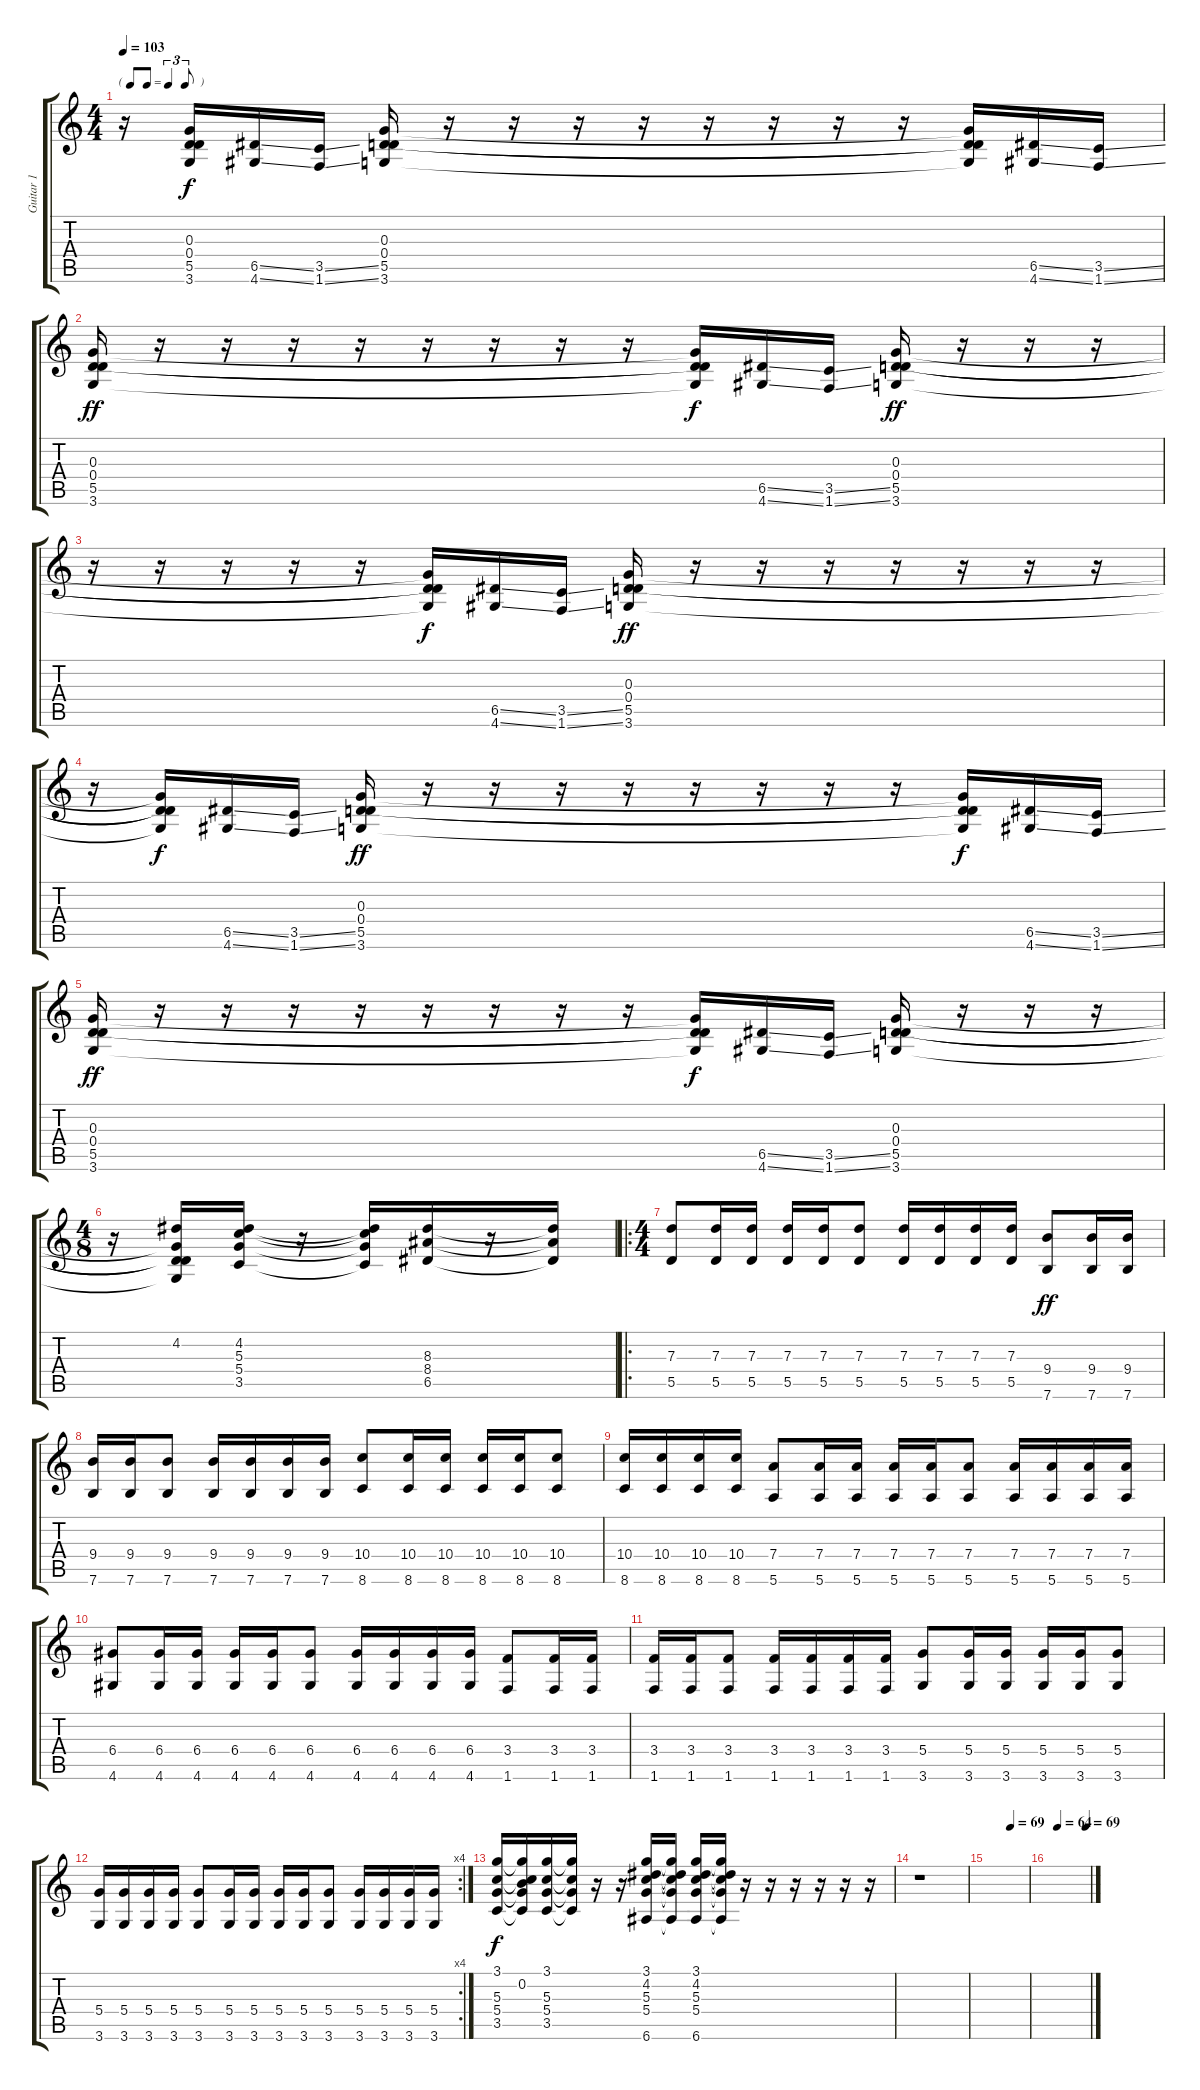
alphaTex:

\track ("Guitar 1" "Guitar 1") {instrument overdrivenguitar}
\staff {score tabs}
\tuning (E4 B3 G3 D3 A2 E2) {hide}
\ts (4 4)
\tf triplet8th
\tempo 103
\clef g2
\ks c
r.16{dy ff} (0.3{t} 0.4{t} 5.5{t} 3.6{t}).16{dy f} (6.5{ss} 4.6{ss}).16 (3.5{ss} 1.6{ss}).16 (0.3 0.4 5.5 3.6).16 r.16 r.16 r.16 r.16 r.16 r.16 r.16 r.16 (0.3{t} 0.4{t} 5.5{t} 3.6{t}).16 (6.5{ss} 4.6{ss}).16 (3.5{ss} 1.6{ss}).16 |
(0.3 0.4 5.5 3.6).16{dy ff} r.16 r.16 r.16 r.16 r.16 r.16 r.16 r.16 (0.3{t} 0.4{t} 5.5{t} 3.6{t}).16{dy f} (6.5{ss} 4.6{ss}).16 (3.5{ss} 1.6{ss}).16 (0.3 0.4 5.5 3.6).16{dy ff} r.16 r.16 r.16 |
r.16 r.16 r.16 r.16 r.16 (0.3{t} 0.4{t} 5.5{t} 3.6{t}).16{dy f} (6.5{ss} 4.6{ss}).16 (3.5{ss} 1.6{ss}).16 (0.3 0.4 5.5 3.6).16{dy ff} r.16 r.16 r.16 r.16 r.16 r.16 r.16 |
r.16 (0.3{t} 0.4{t} 5.5{t} 3.6{t}).16{dy f} (6.5{ss} 4.6{ss}).16 (3.5{ss} 1.6{ss}).16 (0.3 0.4 5.5 3.6).16{dy ff} r.16 r.16 r.16 r.16 r.16 r.16 r.16 r.16 (0.3{t} 0.4{t} 5.5{t} 3.6{t}).16{dy f} (6.5{ss} 4.6{ss}).16 (3.5{ss} 1.6{ss}).16 |
(0.3 0.4 5.5 3.6).16{dy ff} r.16 r.16 r.16 r.16 r.16 r.16 r.16 r.16 (0.3{t} 0.4{t} 5.5{t} 3.6{t}).16{dy f} (6.5{ss} 4.6{ss}).16 (3.5{ss} 1.6{ss}).16 (0.3 0.4 5.5 3.6).16 r.16 r.16 r.16 |
\ts (4 8)
r.16 (4.2 0.3{t} 0.4{t} 5.5{t} 3.6{t}).16 (4.2 5.3 5.4 3.5).16 r.16 (4.2{t} 5.3{t} 5.4{t} 3.5{t}).16 (8.3 8.4 6.5).16 r.16 (8.3{t} 8.4{t} 6.5{t}).16 |
\ro
\ts (4 4)
(7.3 5.5).8 (7.3 5.5).16 (7.3 5.5).16 (7.3 5.5).16 (7.3 5.5).16 (7.3 5.5).8 (7.3 5.5).16 (7.3 5.5).16 (7.3 5.5).16 (7.3 5.5).16 (9.4 7.6).8{dy ff} (9.4 7.6).16 (9.4 7.6).16 |
(9.4 7.6).16 (9.4 7.6).16 (9.4 7.6).8 (9.4 7.6).16 (9.4 7.6).16 (9.4 7.6).16 (9.4 7.6).16 (10.4 8.6).8 (10.4 8.6).16 (10.4 8.6).16 (10.4 8.6).16 (10.4 8.6).16 (10.4 8.6).8 |
(10.4 8.6).16 (10.4 8.6).16 (10.4 8.6).16 (10.4 8.6).16 (7.4 5.6).8 (7.4 5.6).16 (7.4 5.6).16 (7.4 5.6).16 (7.4 5.6).16 (7.4 5.6).8 (7.4 5.6).16 (7.4 5.6).16 (7.4 5.6).16 (7.4 5.6).16 |
(6.4 4.6).8 (6.4 4.6).16 (6.4 4.6).16 (6.4 4.6).16 (6.4 4.6).16 (6.4 4.6).8 (6.4 4.6).16 (6.4 4.6).16 (6.4 4.6).16 (6.4 4.6).16 (3.4 1.6).8 (3.4 1.6).16 (3.4 1.6).16 |
(3.4 1.6).16 (3.4 1.6).16 (3.4 1.6).8 (3.4 1.6).16 (3.4 1.6).16 (3.4 1.6).16 (3.4 1.6).16 (5.4 3.6).8 (5.4 3.6).16 (5.4 3.6).16 (5.4 3.6).16 (5.4 3.6).16 (5.4 3.6).8 |
\rc 4
(5.4 3.6).16 (5.4 3.6).16 (5.4 3.6).16 (5.4 3.6).16 (5.4 3.6).8 (5.4 3.6).16 (5.4 3.6).16 (5.4 3.6).16 (5.4 3.6).16 (5.4 3.6).8 (5.4 3.6).16 (5.4 3.6).16 (5.4 3.6).16 (5.4 3.6).16 |
(3.1 5.3 5.4 3.5).16{dy f} (3.1{t} 0.2 5.3{t} 5.4{t} 3.5{t}).16 (3.1 5.3 5.4 3.5).16 (3.1{t} 5.3{t} 5.4{t} 3.5{t}).16 r.16 r.16 (3.1 4.2 5.3 5.4 6.6).16 (3.1{t} 4.2{t} 5.3{t} 5.4{t} 6.6{t}).16 (3.1 4.2 5.3 5.4 6.6).16 (3.1{t} 4.2{t} 5.3{t} 5.4{t} 6.6{t}).16 r.16 r.16 r.16 r.16 r.16 r.16 |
r.1 |
\tempo (69 0.5625)
|
\tempo (64 0.21875)
\tempo (69 0.90625)
